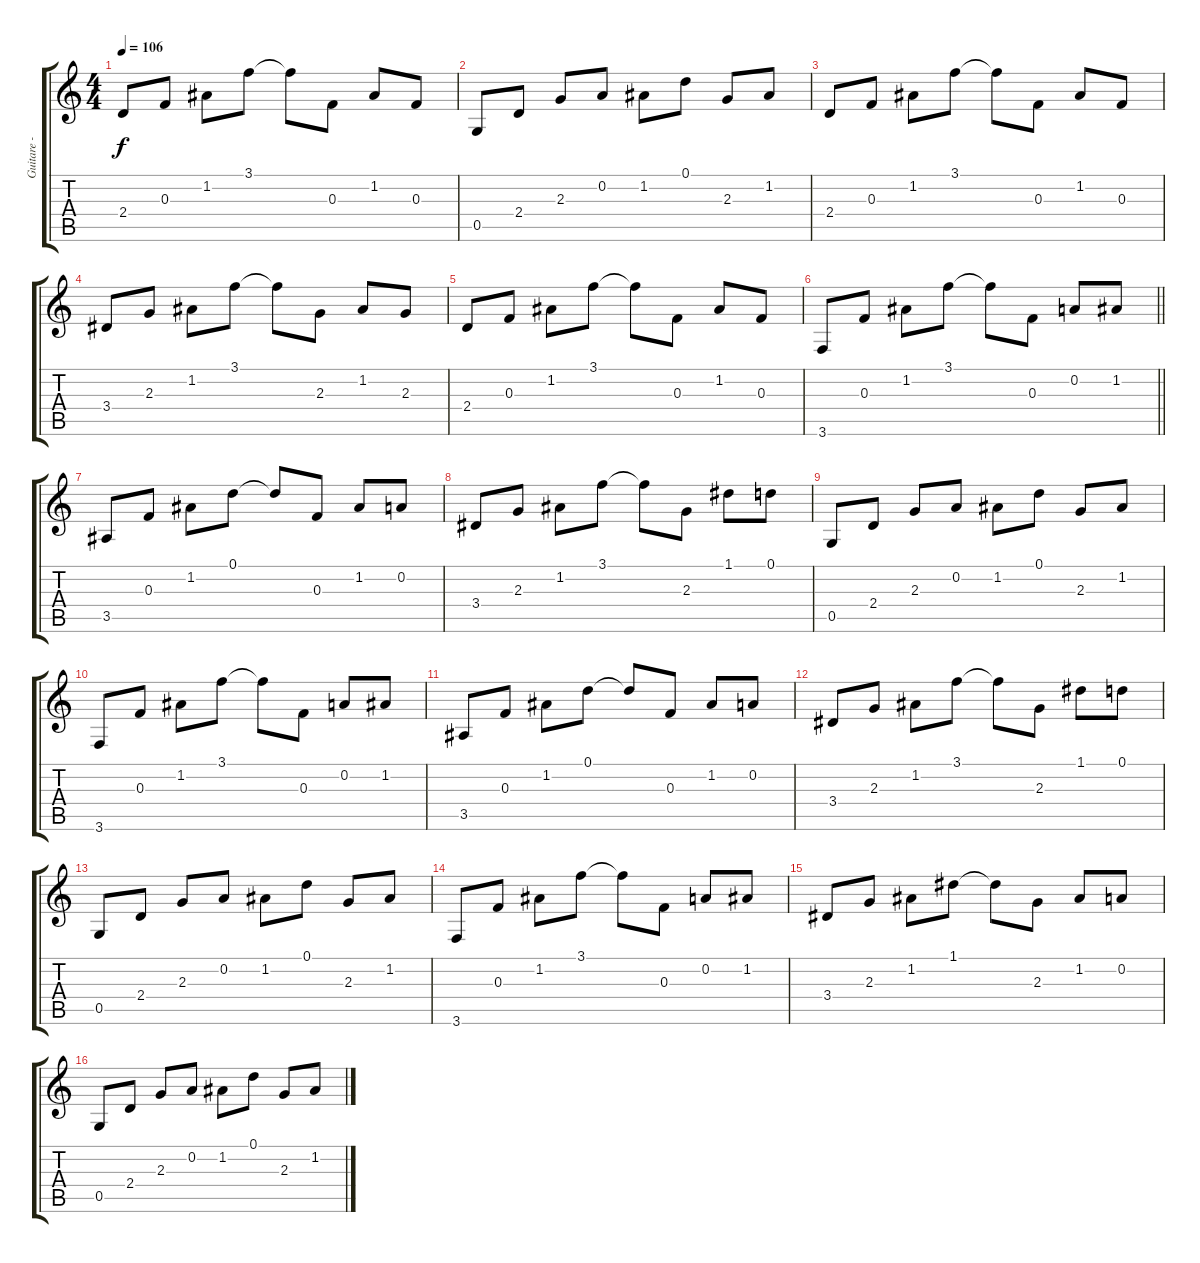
\track ("Guitare - 1 ton" "Guitare - ") {instrument acousticguitarsteel}
\staff {score tabs}
\tuning (D4 A3 F3 C3 G2 D2) {hide}
\ts (4 4)
\tempo 106
\clef g2
\ks c
2.4.8{dy f} 0.3.8 1.2.8 3.1.8 3.1{t}.8 0.3.8 1.2.8 0.3.8 |
0.5.8 2.4.8 2.3.8 0.2.8 1.2.8 0.1.8 2.3.8 1.2.8 |
2.4.8 0.3.8 1.2.8 3.1.8 3.1{t}.8 0.3.8 1.2.8 0.3.8 |
3.4.8 2.3.8 1.2.8 3.1.8 3.1{t}.8 2.3.8 1.2.8 2.3.8 |
2.4.8 0.3.8 1.2.8 3.1.8 3.1{t}.8 0.3.8 1.2.8 0.3.8 |
\barLineRight lightlight
3.6.8 0.3.8 1.2.8 3.1.8 3.1{t}.8 0.3.8 0.2.8 1.2.8 |
3.5.8 0.3.8 1.2.8 0.1.8 0.1{t}.8 0.3.8 1.2.8 0.2.8 |
3.4.8 2.3.8 1.2.8 3.1.8 3.1{t}.8 2.3.8 1.1.8 0.1.8 |
0.5.8 2.4.8 2.3.8 0.2.8 1.2.8 0.1.8 2.3.8 1.2.8 |
3.6.8 0.3.8 1.2.8 3.1.8 3.1{t}.8 0.3.8 0.2.8 1.2.8 |
3.5.8 0.3.8 1.2.8 0.1.8 0.1{t}.8 0.3.8 1.2.8 0.2.8 |
3.4.8 2.3.8 1.2.8 3.1.8 3.1{t}.8 2.3.8 1.1.8 0.1.8 |
0.5.8 2.4.8 2.3.8 0.2.8 1.2.8 0.1.8 2.3.8 1.2.8 |
3.6.8 0.3.8 1.2.8 3.1.8 3.1{t}.8 0.3.8 0.2.8 1.2.8 |
3.4.8 2.3.8 1.2.8 1.1.8 1.1{t}.8 2.3.8 1.2.8 0.2.8 |
0.5.8 2.4.8 2.3.8 0.2.8 1.2.8 0.1.8 2.3.8 1.2.8
